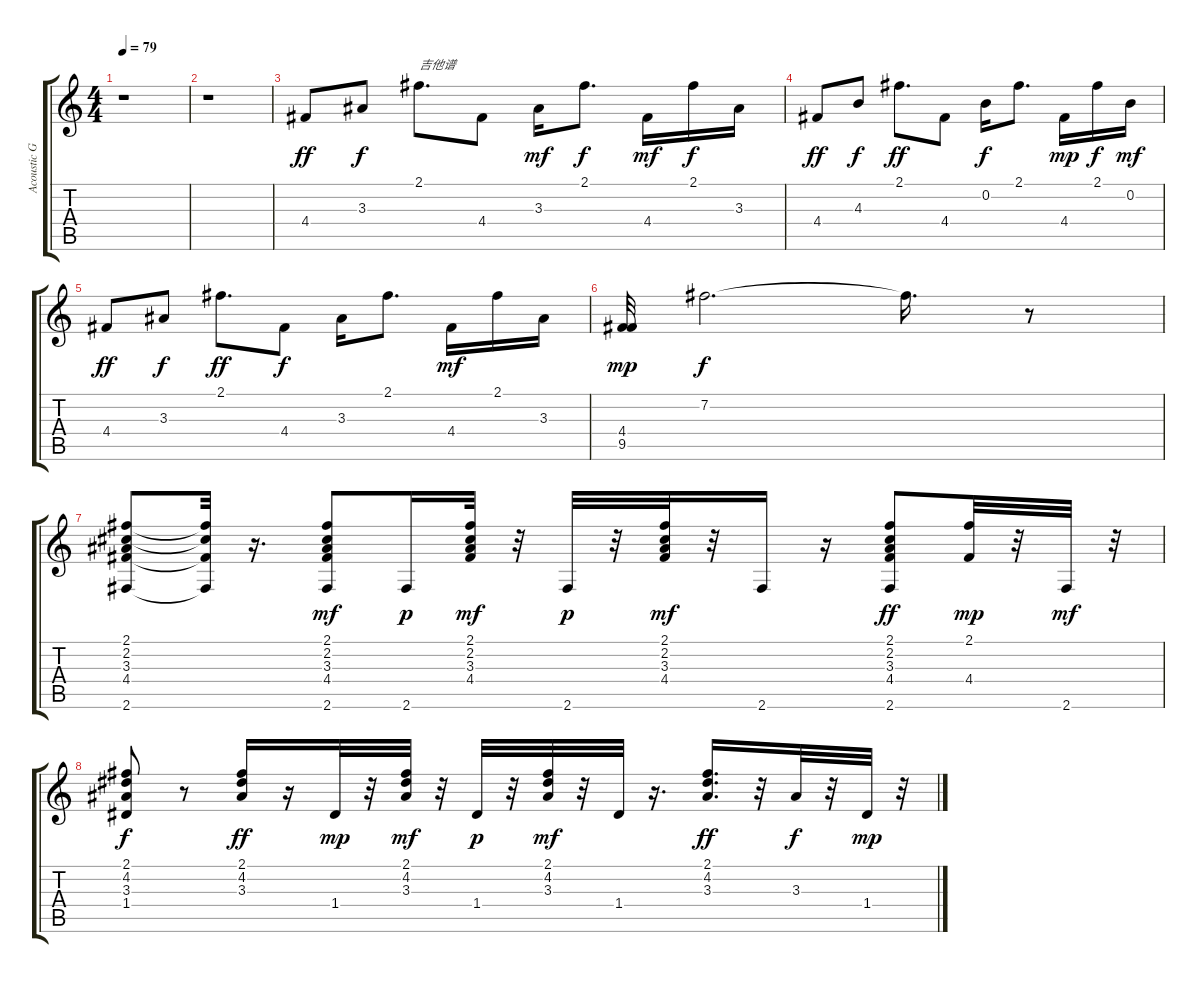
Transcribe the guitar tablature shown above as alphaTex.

\track ("Acoustic Guitar 1" "Acoustic G") {instrument acousticguitarsteel}
\staff {score tabs}
\tuning (E4 B3 G3 D3 A2 E2) {hide}
\ts (4 4)
\tempo 79
\clef g2
\ks c
r.1{dy ff instrument acousticguitarsteel} |
r.1 |
4.4.8 3.3.8{dy f} 2.1.8{d txt "吉他谱"} 4.4.8 3.3.16{dy mf} 2.1.8{d dy f} 4.4.16{dy mf} 2.1.16{dy f} 3.3.16 |
4.4.8{dy ff} 4.3.8{dy f} 2.1.8{d dy ff} 4.4.8 0.2.16{dy f} 2.1.8{d} 4.4.16{dy mp} 2.1.16{dy f} 0.2.16{dy mf} |
4.4.8{dy ff} 3.3.8{dy f} 2.1.8{d dy ff} 4.4.8{dy f} 3.3.16 2.1.8{d} 4.4.16{dy mf} 2.1.16 3.3.16 |
(4.4 9.5).32{dy mp} 7.2.2{d dy f} 7.2{t}.16{d} r.8 |
(2.1 2.2 3.3 4.4 2.6).8 (2.1{t} 2.2{t} 4.4{t} 2.6{t}).32 r.16{d} (2.1 2.2 3.3 4.4 2.6).8{dy mf} 2.6.16{dy p} (2.1 2.2 3.3 4.4).32{dy mf} r.32 2.6.32{dy p} r.32 (2.1 2.2 3.3 4.4).32{dy mf} r.32 2.6.16 r.16 (2.1 2.2 3.3 4.4 2.6).8{dy ff} (2.1 4.4).32{dy mp} r.32 2.6.32{dy mf} r.32 |
(2.1 4.2 3.3 1.4).8{dy f} r.8 (2.1 4.2 3.3).16{dy ff} r.16 1.4.32{dy mp} r.32 (2.1 4.2 3.3).32{dy mf} r.32 1.4.32{dy p} r.32 (2.1 4.2 3.3).32{dy mf} r.32 1.4.32 r.16{d} (2.1 4.2 3.3).16{d dy ff} r.32 3.3.32{dy f} r.32 1.4.32{dy mp} r.32
